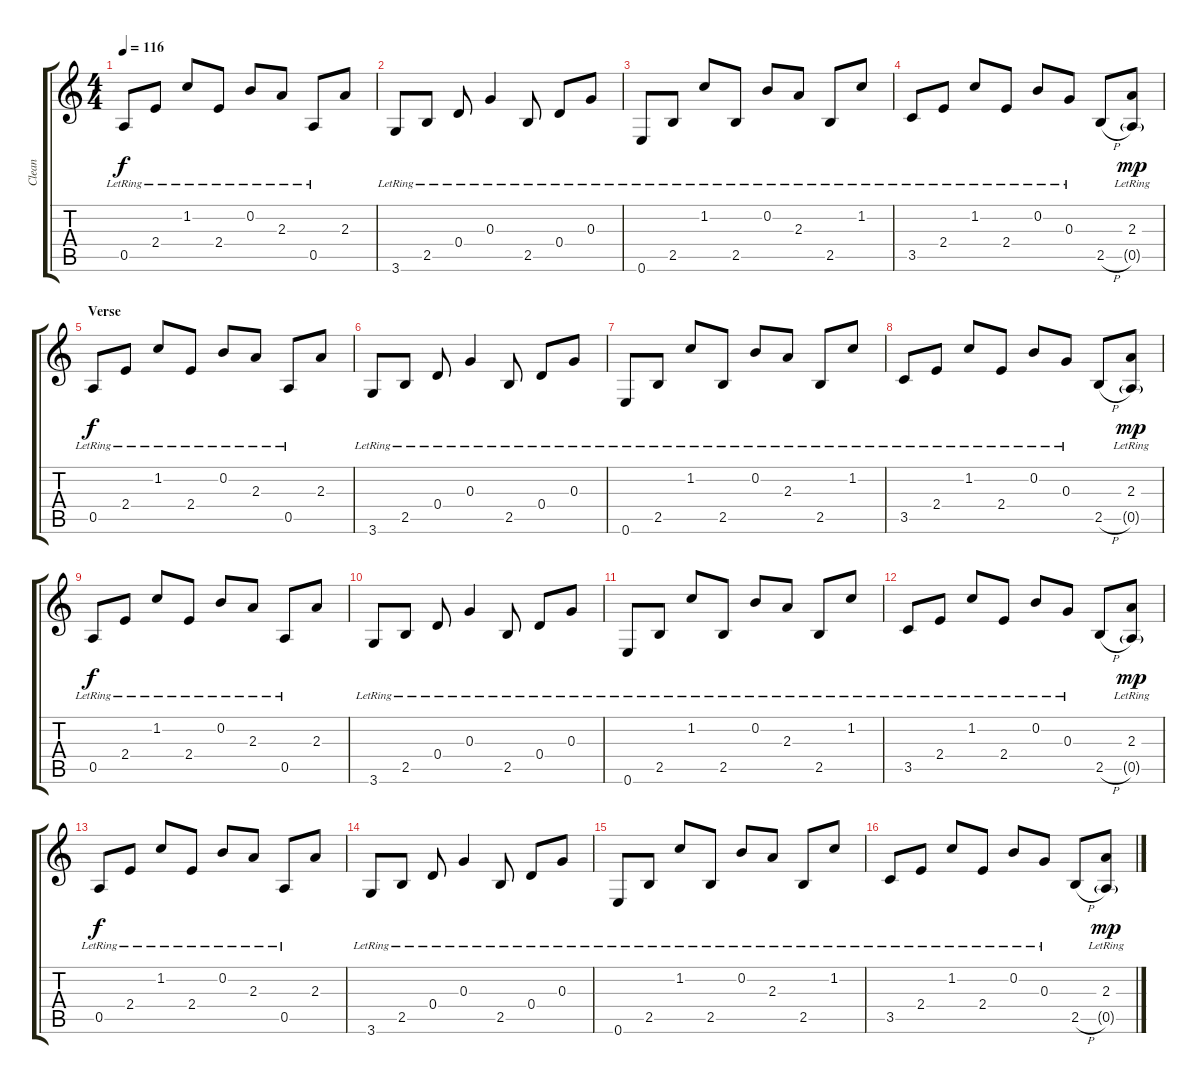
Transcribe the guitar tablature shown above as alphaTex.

\track ("Clean" "Clean") {instrument electricguitarclean}
\staff {score tabs}
\tuning (E4 B3 G3 D3 A2 E2) {hide}
\ts (4 4)
\tempo 116
\clef g2
\ks c
0.5{lr}.8{dy f} 2.4{lr}.8 1.2{lr}.8 2.4{lr}.8 0.2{lr}.8 2.3{lr}.8 0.5{lr}.8 2.3.8 |
3.6{lr}.8 2.5{lr}.8 0.4{lr}.8 0.3{lr}.4 2.5{lr}.8 0.4{lr}.8 0.3{lr}.8 |
0.6{lr}.8 2.5{lr}.8 1.2{lr}.8 2.5{lr}.8 0.2{lr}.8 2.3{lr}.8 2.5{lr}.8 1.2{lr}.8 |
3.5{lr}.8 2.4{lr}.8 1.2{lr}.8 2.4{lr}.8 0.2{lr}.8 0.3{lr}.8 2.5{h}.8 (2.3{lr} 0.5{g}).8{dy mp} |
\section ("" "Verse")
0.5{lr}.8{dy f} 2.4{lr}.8 1.2{lr}.8 2.4{lr}.8 0.2{lr}.8 2.3{lr}.8 0.5{lr}.8 2.3.8 |
3.6{lr}.8 2.5{lr}.8 0.4{lr}.8 0.3{lr}.4 2.5{lr}.8 0.4{lr}.8 0.3{lr}.8 |
0.6{lr}.8 2.5{lr}.8 1.2{lr}.8 2.5{lr}.8 0.2{lr}.8 2.3{lr}.8 2.5{lr}.8 1.2{lr}.8 |
3.5{lr}.8 2.4{lr}.8 1.2{lr}.8 2.4{lr}.8 0.2{lr}.8 0.3{lr}.8 2.5{h}.8 (2.3{lr} 0.5{g}).8{dy mp} |
0.5{lr}.8{dy f} 2.4{lr}.8 1.2{lr}.8 2.4{lr}.8 0.2{lr}.8 2.3{lr}.8 0.5{lr}.8 2.3.8 |
3.6{lr}.8 2.5{lr}.8 0.4{lr}.8 0.3{lr}.4 2.5{lr}.8 0.4{lr}.8 0.3{lr}.8 |
0.6{lr}.8 2.5{lr}.8 1.2{lr}.8 2.5{lr}.8 0.2{lr}.8 2.3{lr}.8 2.5{lr}.8 1.2{lr}.8 |
3.5{lr}.8 2.4{lr}.8 1.2{lr}.8 2.4{lr}.8 0.2{lr}.8 0.3{lr}.8 2.5{h}.8 (2.3{lr} 0.5{g}).8{dy mp} |
0.5{lr}.8{dy f} 2.4{lr}.8 1.2{lr}.8 2.4{lr}.8 0.2{lr}.8 2.3{lr}.8 0.5{lr}.8 2.3.8 |
3.6{lr}.8 2.5{lr}.8 0.4{lr}.8 0.3{lr}.4 2.5{lr}.8 0.4{lr}.8 0.3{lr}.8 |
0.6{lr}.8 2.5{lr}.8 1.2{lr}.8 2.5{lr}.8 0.2{lr}.8 2.3{lr}.8 2.5{lr}.8 1.2{lr}.8 |
3.5{lr}.8 2.4{lr}.8 1.2{lr}.8 2.4{lr}.8 0.2{lr}.8 0.3{lr}.8 2.5{h}.8 (2.3{lr} 0.5{g}).8{dy mp}
